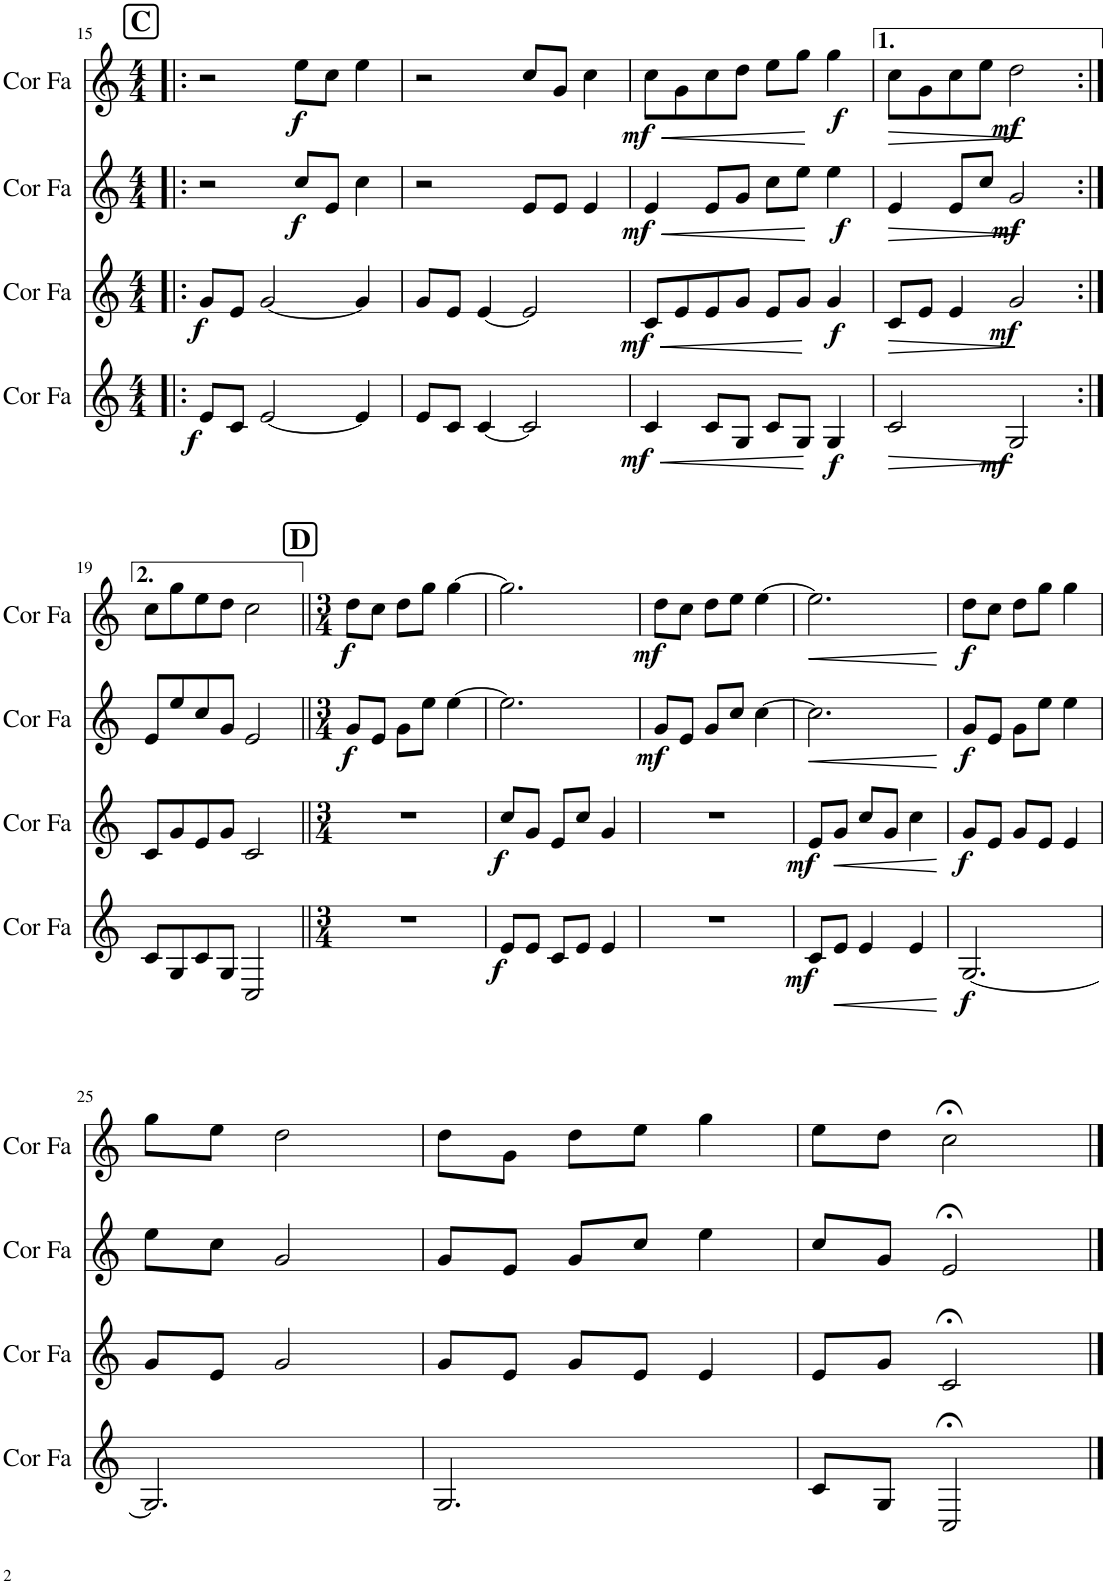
**kern	**dynam	**kern	**dynam	**kern	**dynam	**kern	**dynam
*part4	*part4	*part3	*part3	*part2	*part2	*part1	*part1
*staff4	*staff4	*staff3	*staff3	*staff2	*staff2	*staff1	*staff1
*I"Cor en Fa	*	*I"Cor en Fa	*	*I"Cor en Fa	*	*I"Cor en Fa	*
*I'Cor Fa	*	*I'Cor Fa	*	*I'Cor Fa	*	*I'Cor Fa	*
!!LO:PB:g=z
*clefG2	*	*clefG2	*	*clefG2	*	*clefG2	*
*Trd4c7	*	*Trd4c7	*	*Trd4c7	*	*Trd4c7	*
*k[]	*	*k[]	*	*k[]	*	*k[]	*
*M4/4	*	*M4/4	*	*M4/4	*	*M4/4	*
!!LO:REH:place=s1:a:B:cj:fs=14:t=C
=15!|:	=15!|:	=15!|:	=15!|:	=15!|:	=15!|:	=15!|:	=15!|:
!	!LO:DY:b	!	!LO:DY:b	!	!	!	!
8e/L	f	8g/L	f	2r	.	2r	.
8c/J	.	8e/J	.	.	.	.	.
[2e/	.	[2g/	.	.	.	.	.
!	!	!	!	!	!LO:DY:b	!	!LO:DY:b
.	.	.	.	8cc/L	f	8ee\L	f
.	.	.	.	8e/J	.	8cc\J	.
4e/]	.	4g/]	.	4cc\	.	4ee\	.
=16	=16	=16	=16	=16	=16	=16	=16
8e/L	.	8g/L	.	2r	.	2r	.
8c/J	.	8e/J	.	.	.	.	.
[4c/	.	[4e/	.	.	.	.	.
2c/]	.	2e/]	.	8e/L	.	8cc/L	.
.	.	.	.	8e/J	.	8g/J	.
.	.	.	.	4e/	.	4cc\	.
=17	=17	=17	=17	=17	=17	=17	=17
!	!LO:HP:b	!	!LO:HP:b	!	!LO:HP:b	!	!LO:HP:b
!	!LO:DY:n=1:b	!	!LO:DY:n=1:b	!	!LO:DY:n=1:b	!	!LO:DY:n=1:b
4c/	< mf	8c/L	< mf	4e/	< mf	8cc\L	< mf
.	.	8e/	.	.	.	8g\	.
8c/L	.	8e/	.	8e/L	.	8cc\	.
8G/J	.	8g/J	.	8g/J	.	8dd\J	.
8c/L	.	8e/L	.	8cc\L	.	8ee\L	.
8G/J	.	8g/J	.	8ee\J	.	8gg\J	.
!	!LO:DY:n=2:b	!	!LO:DY:n=2:b	!	!LO:DY:n=2:b	!	!LO:DY:n=2:b
4G/	f	4g/	f	4ee\	f	4gg\	f
.	[	.	[	.	[	.	[
=18	=18	=18	=18	=18	=18	=18	=18
!	!LO:HP:b	!	!LO:HP:b	!	!LO:HP:b	!	!LO:HP:b
2c/	>	8c/L	>	4e/	>	8cc\L	>
.	.	8e/J	.	.	.	8g\	.
.	.	4e/	.	8e/L	.	8cc\	.
.	.	.	.	8cc/J	.	8ee\J	.
!	!LO:DY:b	!	!LO:DY:b	!	!LO:DY:b	!	!LO:DY:b
2G/	mf	2g/	mf	2g/	mf	2dd\	mf
.	]	.	]	.	]	.	]
!!LO:LB:g=z
=19:|!	=19:|!	=19:|!	=19:|!	=19:|!	=19:|!	=19:|!	=19:|!
8c/L	.	8c/L	.	8e/L	.	8cc\L	.
8G/	.	8g/	.	8ee/	.	8gg\	.
8c/	.	8e/	.	8cc/	.	8ee\	.
8G/J	.	8g/J	.	8g/J	.	8dd\J	.
2C/	.	2c/	.	2e/	.	2cc\	.
!!LO:REH:place=s1:a:B:cj:fs=14:t=D
=20||	=20||	=20||	=20||	=20||	=20||	=20||	=20||
*M3/4	*	*M3/4	*	*M3/4	*	*M3/4	*
!	!	!	!	!	!LO:DY:b	!	!LO:DY:b
2.r	.	2.r	.	8g/L	f	8dd\L	f
.	.	.	.	8e/J	.	8cc\J	.
.	.	.	.	8g\L	.	8dd\L	.
.	.	.	.	8ee\J	.	8gg\J	.
.	.	.	.	[4ee\	.	[4gg\	.
=21	=21	=21	=21	=21	=21	=21	=21
!	!LO:DY:b	!	!LO:DY:b	!	!	!	!
8e/L	f	8cc/L	f	2.ee\]	.	2.gg\]	.
8e/J	.	8g/J	.	.	.	.	.
8c/L	.	8e/L	.	.	.	.	.
8e/J	.	8cc/J	.	.	.	.	.
4e/	.	4g/	.	.	.	.	.
=22	=22	=22	=22	=22	=22	=22	=22
!	!	!	!	!	!LO:DY:b	!	!LO:DY:b
2.r	.	2.r	.	8g/L	mf	8dd\L	mf
.	.	.	.	8e/J	.	8cc\J	.
.	.	.	.	8g/L	.	8dd\L	.
.	.	.	.	8cc/J	.	8ee\J	.
.	.	.	.	[4cc\	.	[4ee\	.
=23	=23	=23	=23	=23	=23	=23	=23
!	!LO:DY:b	!	!LO:DY:b	!	!LO:HP:b	!	!LO:HP:b
8c/L	mf	8e/L	mf	2.cc\]	<	2.ee\]	<
!	!LO:HP:b	!	!LO:HP:b	!	!	!	!
8e/J	<	8g/J	<	.	.	.	.
4e/	.	8cc/L	.	.	.	.	.
.	.	8g/J	.	.	.	.	.
4e/	.	4cc\	.	.	.	.	.
.	[	.	[	.	[	.	[
=24	=24	=24	=24	=24	=24	=24	=24
!	!LO:DY:b	!	!LO:DY:b	!	!LO:DY:b	!	!LO:DY:b
[2.G/	f	8g/L	f	8g/L	f	8dd\L	f
.	.	8e/J	.	8e/J	.	8cc\J	.
.	.	8g/L	.	8g\L	.	8dd\L	.
.	.	8e/J	.	8ee\J	.	8gg\J	.
.	.	4e/	.	4ee\	.	4gg\	.
!!LO:LB:g=z
=25	=25	=25	=25	=25	=25	=25	=25
2.G/]	.	8g/L	.	8ee\L	.	8gg\L	.
.	.	8e/J	.	8cc\J	.	8ee\J	.
.	.	2g/	.	2g/	.	2dd\	.
=26	=26	=26	=26	=26	=26	=26	=26
2.G/	.	8g/L	.	8g/L	.	8dd\L	.
.	.	8e/J	.	8e/J	.	8g\J	.
.	.	8g/L	.	8g/L	.	8dd\L	.
.	.	8e/J	.	8cc/J	.	8ee\J	.
.	.	4e/	.	4ee\	.	4gg\	.
=27	=27	=27	=27	=27	=27	=27	=27
8c/L	.	8e/L	.	8cc/L	.	8ee\L	.
8G/J	.	8g/J	.	8g/J	.	8dd\J	.
2C;</	.	2c;</	.	2e;</	.	2cc;<\	.
==	==	==	==	==	==	==	==
*-	*-	*-	*-	*-	*-	*-	*-
